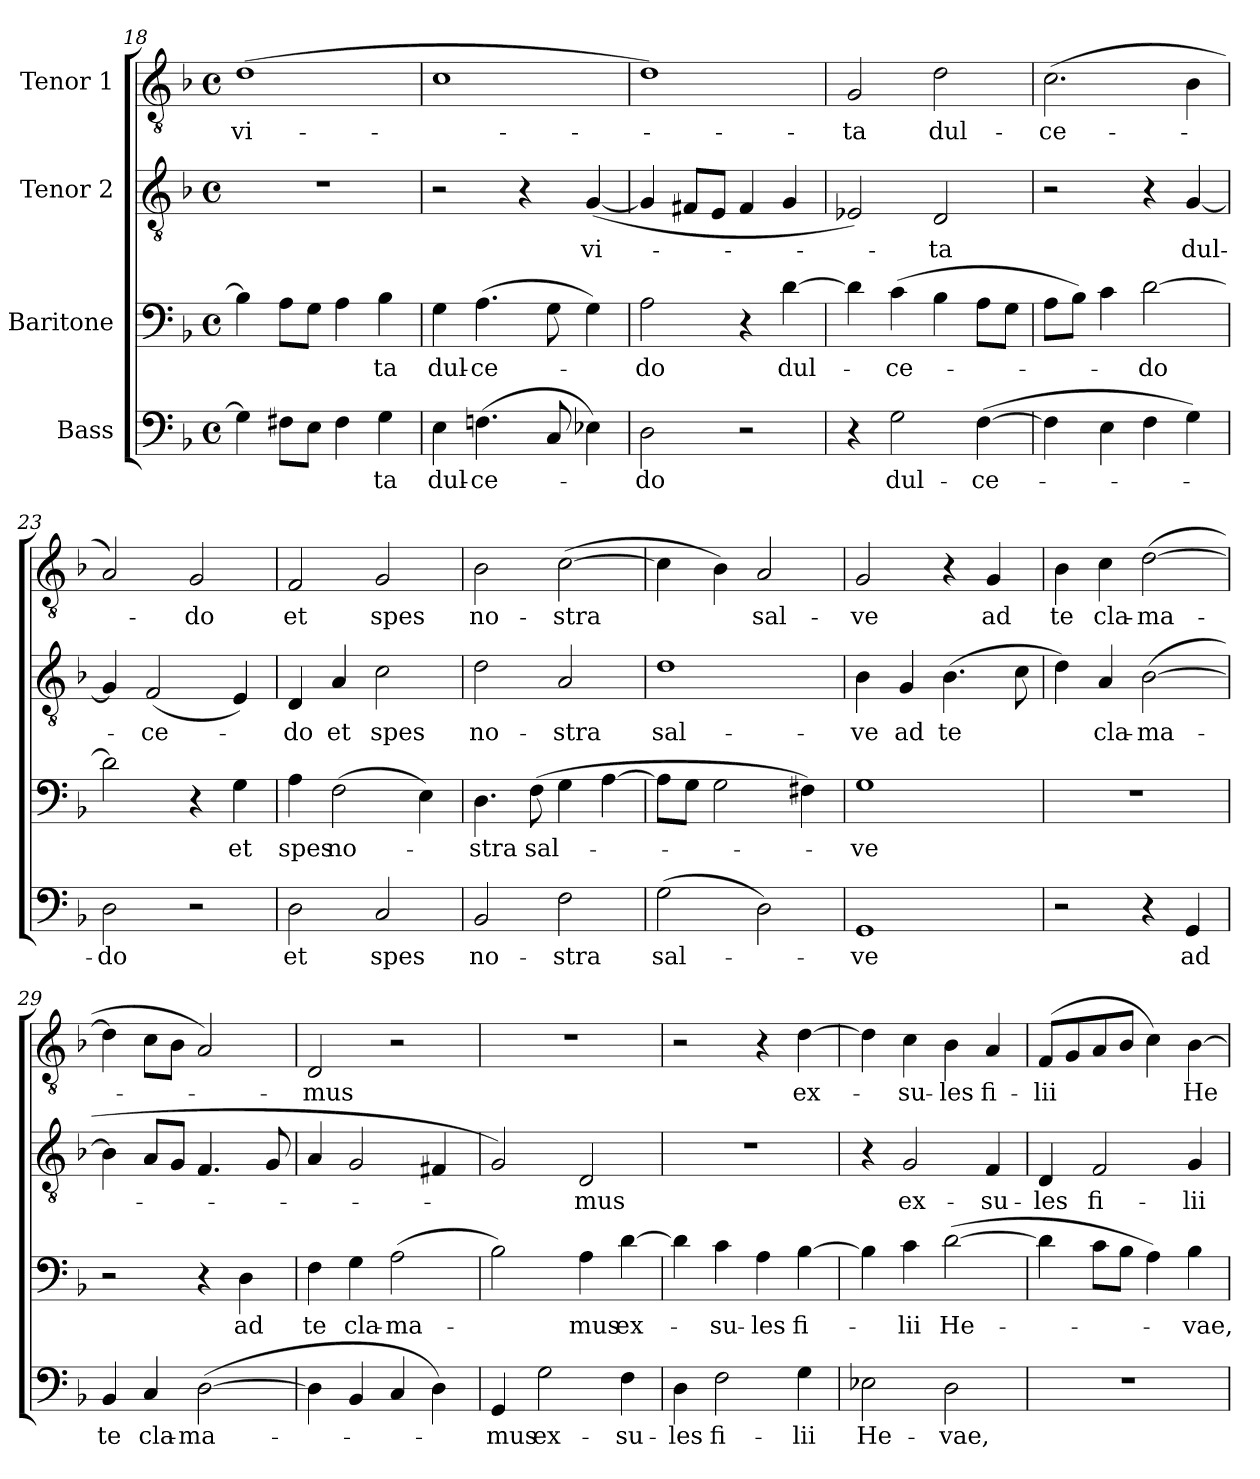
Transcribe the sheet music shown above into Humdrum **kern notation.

**kern	**text	**kern	**text	**kern	**text	**kern	**text
*part4	*part4	*part3	*part3	*part2	*part2	*part1	*part1
*staff4	*staff4	*staff3	*staff3	*staff2	*staff2	*staff1	*staff1
*I"Bass	*	*I"Baritone	*	*I"Tenor 2	*	*I"Tenor 1	*
*clefF4	*	*clefF4	*	*clefGv2	*	*clefGv2	*
*k[b-]	*	*k[b-]	*	*k[b-]	*	*k[b-]	*
*F:	*	*F:	*	*F:	*	*F:	*
*M4/4	*	*M4/4	*	*M4/4	*	*M4/4	*
*met(c)	*	*met(c)	*	*met(c)	*	*met(c)	*
=18	=18	=18	=18	=18	=18	=18	=18
4G\]	.	4B-\]	.	1r	.	(1d	vi-
8F#X\L	.	8A\L	.	.	.	.	.
8E\J	.	8G\J	.	.	.	.	.
4F#\	.	4A\	.	.	.	.	.
4G\	-ta	4B-\	-ta	.	.	.	.
!!LO:LB:g=z
=19	=19	=19	=19	=19	=19	=19	=19
4E\	dul-	4G\	dul-	2r	.	1c	-­-
(4.Fn\	-ce-	(4.A\	-ce-	.	.	.	.
.	.	.	.	4r	.	.	.
8C/	.	8G\	.	.	.	.	.
4E-X\)	.	4G\)	.	([4G/	vi-	.	.
=20	=20	=20	=20	=20	=20	=20	=20
2D\	-do	2A\	-do	4G/]	.	1d)	.
.	.	.	.	8F#X/L	.	.	.
.	.	.	.	8E/J	.	.	.
2r	.	4r	.	4F#/	.	.	.
.	.	[4d\	dul-	4G/	.	.	.
=21	=21	=21	=21	=21	=21	=21	=21
4r	.	4d\]	.	2E-X/)	.	2G/	-ta
2G\	dul-	(4c\	-ce-	.	.	.	.
.	.	4B-\	.	2D/	-ta	2d\	dul-
([4F\	-ce-	8A\L	.	.	.	.	.
.	.	8G\J	.	.	.	.	.
=22	=22	=22	=22	=22	=22	=22	=22
4F\]	.	8A\L	.	2r	.	(2.c\	-ce-
.	.	8B-\J)	.	.	.	.	.
4E\	.	4c\	.	.	.	.	.
4F\	.	[2d\	-do	4r	.	.	.
4G\)	.	.	.	[4G/	dul-	4B-\	.
=23	=23	=23	=23	=23	=23	=23	=23
2D\	-do	2d\]	.	4G/]	.	2A/)	.
.	.	.	.	(2F/	-ce-	.	.
2r	.	4r	.	.	.	2G/	-do
.	.	4G\	et	4E/)	.	.	.
=24	=24	=24	=24	=24	=24	=24	=24
2D\	et	4A\	spes	4D/	-do	2F/	et
.	.	(2F\	no-	4A/	et	.	.
2C/	spes	.	.	2c\	spes	2G/	spes
.	.	4E\)	.	.	.	.	.
!!LO:LB:g=z
=25	=25	=25	=25	=25	=25	=25	=25
2BB-/	no-	4.D\	-stra	2d\	no-	2B-\	no-
.	.	(8F\	sal-	.	.	.	.
2F\	-stra	4G\	.	2A/	-stra	([2c\	-stra
.	.	[4A\	.	.	.	.	.
=26	=26	=26	=26	=26	=26	=26	=26
(2G\	sal-	8A\L]	.	1d	sal-	4c\]	.
.	.	8G\J	.	.	.	.	.
.	.	2G\	.	.	.	4B-\)	.
2D\)	.	.	.	.	.	2A/	sal-
.	.	4F#X\)	.	.	.	.	.
=27	=27	=27	=27	=27	=27	=27	=27
1GG	-ve	1G	-ve	4B-\	-ve	2G/	-ve
.	.	.	.	4G/	ad	.	.
.	.	.	.	(4.B-\	te	4r	.
.	.	.	.	.	.	4G/	ad
.	.	.	.	8c\	.	.	.
=28	=28	=28	=28	=28	=28	=28	=28
2r	.	1r	.	4d\)	.	4B-\	te
.	.	.	.	4A/	cla-	4c\	cla-
4r	.	.	.	([2B-\	-ma-	([2d\	-ma-
4GG/	ad	.	.	.	.	.	.
=29	=29	=29	=29	=29	=29	=29	=29
4BB-/	te	2r	.	4B-\]	.	4d\]	.
4C/	cla-	.	.	8A/L	.	8c\L	.
.	.	.	.	8G/J	.	8B-\J	.
([2D\	-ma-	4r	.	4.F/	.	2A/)	.
.	.	4D\	ad	.	.	.	.
.	.	.	.	8G/	.	.	.
=30	=30	=30	=30	=30	=30	=30	=30
4D\]	.	4F\	te	4A/	.	2D/	-mus
4BB-/	.	4G\	cla-	2G/	.	.	.
4C/	.	(2A\	-ma-	.	.	2r	.
4D\)	.	.	.	4F#X/	.	.	.
!!LO:PB:g=z
=31	=31	=31	=31	=31	=31	=31	=31
4GG/	-mus	2B-\)	-­	2G/)	-­	1r	.
2G\	ex-	.	.	.	.	.	.
.	.	4A\	mus	2D/	mus	.	.
4F\	-su-	[4d\	ex-	.	.	.	.
=32	=32	=32	=32	=32	=32	=32	=32
4D\	-les	4d\]	.	1r	.	2r	.
2F\	fi-	4c\	-su-	.	.	.	.
.	.	4A\	-les	.	.	4r	.
4G\	-lii	[4B-\	fi-	.	.	[4d\	ex-
=33	=33	=33	=33	=33	=33	=33	=33
2E-X\	He-	4B-\]	.	4r	.	4d\]	.
.	.	4c\	-lii	2G/	ex-	4c\	-su-
2D\	-vae,	([2d\	He-	.	.	4B-\	-les
.	.	.	.	4F/	-su-	4A/	fi-
=34	=34	=34	=34	=34	=34	=34	=34
1r	.	4d\]	.	4D/	-les	(8F/L	-lii
.	.	.	.	.	.	8G/	.
.	.	8c\L	.	2F/	fi-	8A/	.
.	.	8B-\J	.	.	.	8B-/J	.
.	.	4A\)	.	.	.	4c\)	.
.	.	4B-\	-vae,	4G/	-lii	[4B-\	He-
=	=	=	=	=	=	=	=
*-	*-	*-	*-	*-	*-	*-	*-
